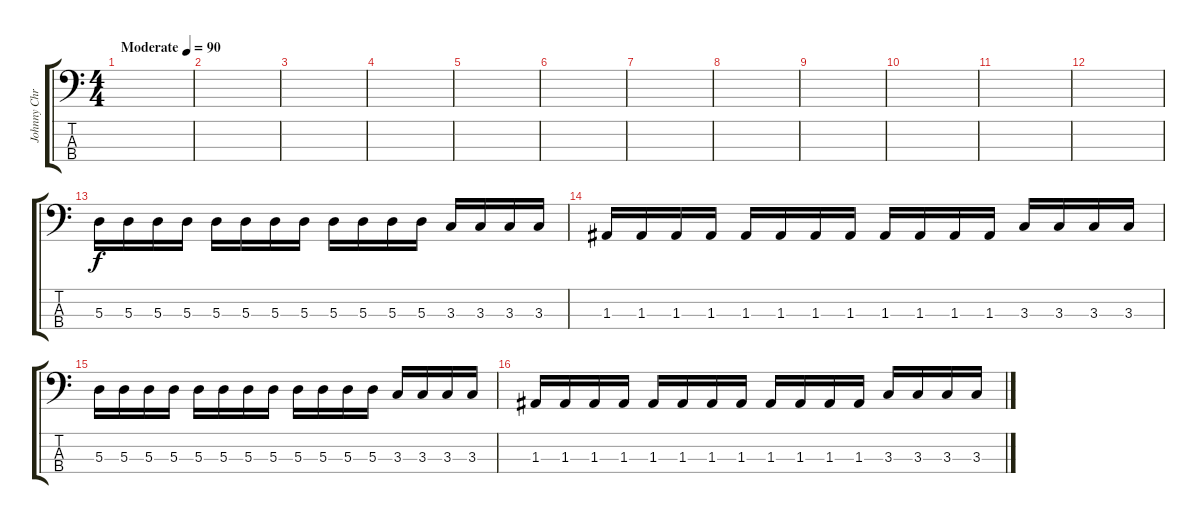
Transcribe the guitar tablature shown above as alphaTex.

\track ("Johnny Christ" "Johnny Chr") {instrument electricbasspick}
\staff {score tabs}
\tuning (G2 D2 A1 D1) {hide}
\ts (4 4)
\tempo (90 "Moderate")
\clef f4
\ks c
|
|
|
|
|
|
|
|
|
|
|
|
5.3.16 5.3.16 5.3.16 5.3.16 5.3.16 5.3.16 5.3.16 5.3.16 5.3.16 5.3.16 5.3.16 5.3.16 3.3.16 3.3.16 3.3.16 3.3.16 |
1.3.16 1.3.16 1.3.16 1.3.16 1.3.16 1.3.16 1.3.16 1.3.16 1.3.16 1.3.16 1.3.16 1.3.16 3.3.16 3.3.16 3.3.16 3.3.16 |
5.3.16 5.3.16 5.3.16 5.3.16 5.3.16 5.3.16 5.3.16 5.3.16 5.3.16 5.3.16 5.3.16 5.3.16 3.3.16 3.3.16 3.3.16 3.3.16 |
1.3.16 1.3.16 1.3.16 1.3.16 1.3.16 1.3.16 1.3.16 1.3.16 1.3.16 1.3.16 1.3.16 1.3.16 3.3.16 3.3.16 3.3.16 3.3.16
